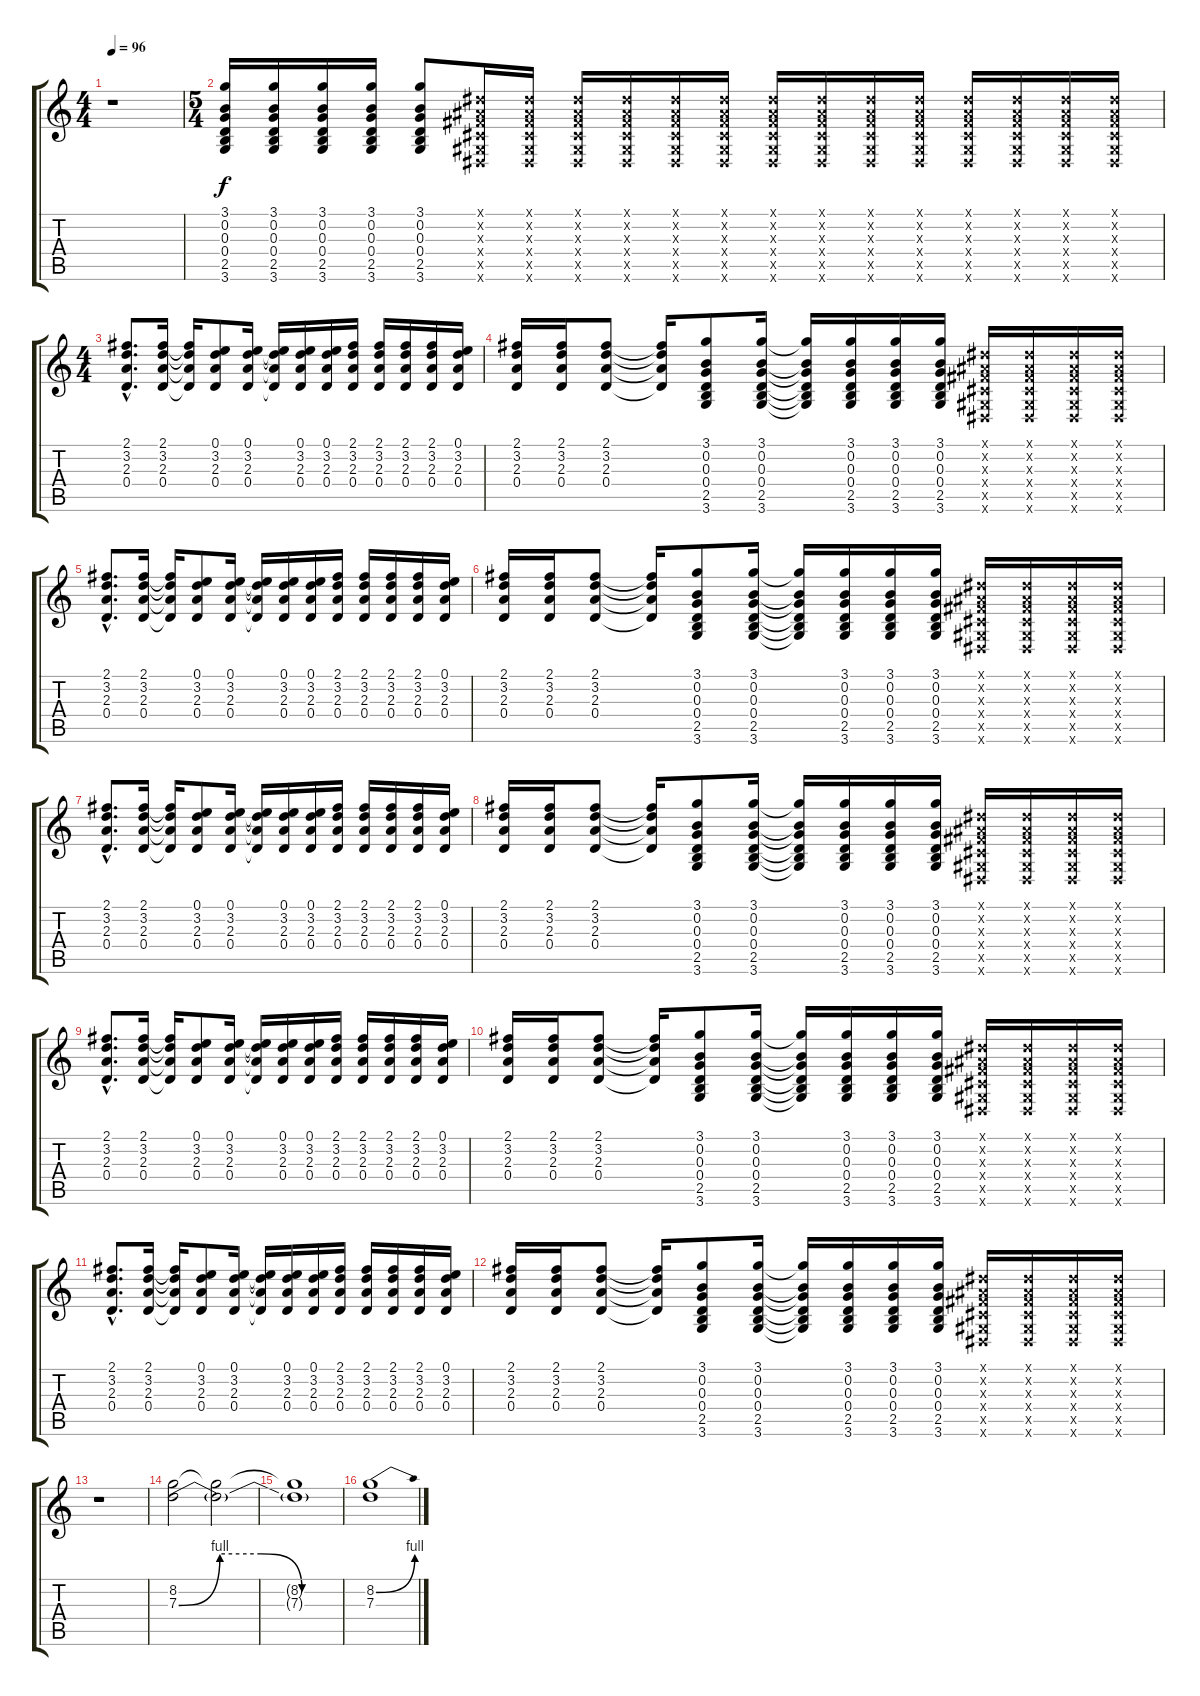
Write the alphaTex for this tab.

\track "" {instrument acousticguitarsteel}
\staff {score tabs}
\tuning (E4 B3 G3 D3 A2 E2) {hide}
\ts (4 4)
\tempo 96
\clef g2
\ks c
r.1{dy f} |
\ts (5 4)
(3.1 0.2 0.3 0.4 2.5 3.6).16 (3.1 0.2 0.3 0.4 2.5 3.6).16 (3.1 0.2 0.3 0.4 2.5 3.6).16 (3.1 0.2 0.3 0.4 2.5 3.6).16 (3.1 0.2 0.3 0.4 2.5 3.6).8 (-1.1{x} -1.2{x} -1.3{x} -1.4{x} -1.5{x} -1.6{x}).16 (-1.1{x} -1.2{x} -1.3{x} -1.4{x} -1.5{x} -1.6{x}).16 (-1.1{x} -1.2{x} -1.3{x} -1.4{x} -1.5{x} -1.6{x}).16 (-1.1{x} -1.2{x} -1.3{x} -1.4{x} -1.5{x} -1.6{x}).16 (-1.1{x} -1.2{x} -1.3{x} -1.4{x} -1.5{x} -1.6{x}).16 (-1.1{x} -1.2{x} -1.3{x} -1.4{x} -1.5{x} -1.6{x}).16 (-1.1{x} -1.2{x} -1.3{x} -1.4{x} -1.5{x} -1.6{x}).16 (-1.1{x} -1.2{x} -1.3{x} -1.4{x} -1.5{x} -1.6{x}).16 (-1.1{x} -1.2{x} -1.3{x} -1.4{x} -1.5{x} -1.6{x}).16 (-1.1{x} -1.2{x} -1.3{x} -1.4{x} -1.5{x} -1.6{x}).16 (-1.1{x} -1.2{x} -1.3{x} -1.4{x} -1.5{x} -1.6{x}).16 (-1.1{x} -1.2{x} -1.3{x} -1.4{x} -1.5{x} -1.6{x}).16 (-1.1{x} -1.2{x} -1.3{x} -1.4{x} -1.5{x} -1.6{x}).16 (-1.1{x} -1.2{x} -1.3{x} -1.4{x} -1.5{x} -1.6{x}).16 |
\ts (4 4)
(2.1{hac} 3.2{hac} 2.3{hac} 0.4{hac}).8{d} (2.1 3.2 2.3 0.4).16 (2.1{t} 3.2{t} 2.3{t} 0.4{t}).16 (0.1 3.2 2.3 0.4).8 (0.1 3.2 2.3 0.4).16 (0.1{t} 3.2{t} 2.3{t} 0.4{t}).16 (0.1 3.2 2.3 0.4).16 (0.1 3.2 2.3 0.4).16 (2.1 3.2 2.3 0.4).16 (2.1 3.2 2.3 0.4).16 (2.1 3.2 2.3 0.4).16 (2.1 3.2 2.3 0.4).16 (0.1 3.2 2.3 0.4).16 |
(2.1 3.2 2.3 0.4).16 (2.1 3.2 2.3 0.4).16 (2.1 3.2 2.3 0.4).8 (2.1{t} 3.2{t} 2.3{t} 0.4{t}).16 (3.1 0.2 0.3 0.4 2.5 3.6).8 (3.1 0.2 0.3 0.4 2.5 3.6).16 (3.1{t} 0.2{t} 0.3{t} 0.4{t} 2.5{t} 3.6{t}).16 (3.1 0.2 0.3 0.4 2.5 3.6).16 (3.1 0.2 0.3 0.4 2.5 3.6).16 (3.1 0.2 0.3 0.4 2.5 3.6).16 (-1.1{x} -1.2{x} -1.3{x} -1.4{x} -1.5{x} -1.6{x}).16 (-1.1{x} -1.2{x} -1.3{x} -1.4{x} -1.5{x} -1.6{x}).16 (-1.1{x} -1.2{x} -1.3{x} -1.4{x} -1.5{x} -1.6{x}).16 (-1.1{x} -1.2{x} -1.3{x} -1.4{x} -1.5{x} -1.6{x}).16 |
(2.1{hac} 3.2{hac} 2.3{hac} 0.4{hac}).8{d} (2.1 3.2 2.3 0.4).16 (2.1{t} 3.2{t} 2.3{t} 0.4{t}).16 (0.1 3.2 2.3 0.4).8 (0.1 3.2 2.3 0.4).16 (0.1{t} 3.2{t} 2.3{t} 0.4{t}).16 (0.1 3.2 2.3 0.4).16 (0.1 3.2 2.3 0.4).16 (2.1 3.2 2.3 0.4).16 (2.1 3.2 2.3 0.4).16 (2.1 3.2 2.3 0.4).16 (2.1 3.2 2.3 0.4).16 (0.1 3.2 2.3 0.4).16 |
(2.1 3.2 2.3 0.4).16 (2.1 3.2 2.3 0.4).16 (2.1 3.2 2.3 0.4).8 (2.1{t} 3.2{t} 2.3{t} 0.4{t}).16 (3.1 0.2 0.3 0.4 2.5 3.6).8 (3.1 0.2 0.3 0.4 2.5 3.6).16 (3.1{t} 0.2{t} 0.3{t} 0.4{t} 2.5{t} 3.6{t}).16 (3.1 0.2 0.3 0.4 2.5 3.6).16 (3.1 0.2 0.3 0.4 2.5 3.6).16 (3.1 0.2 0.3 0.4 2.5 3.6).16 (-1.1{x} -1.2{x} -1.3{x} -1.4{x} -1.5{x} -1.6{x}).16 (-1.1{x} -1.2{x} -1.3{x} -1.4{x} -1.5{x} -1.6{x}).16 (-1.1{x} -1.2{x} -1.3{x} -1.4{x} -1.5{x} -1.6{x}).16 (-1.1{x} -1.2{x} -1.3{x} -1.4{x} -1.5{x} -1.6{x}).16 |
(2.1{hac} 3.2{hac} 2.3{hac} 0.4{hac}).8{d} (2.1 3.2 2.3 0.4).16 (2.1{t} 3.2{t} 2.3{t} 0.4{t}).16 (0.1 3.2 2.3 0.4).8 (0.1 3.2 2.3 0.4).16 (0.1{t} 3.2{t} 2.3{t} 0.4{t}).16 (0.1 3.2 2.3 0.4).16 (0.1 3.2 2.3 0.4).16 (2.1 3.2 2.3 0.4).16 (2.1 3.2 2.3 0.4).16 (2.1 3.2 2.3 0.4).16 (2.1 3.2 2.3 0.4).16 (0.1 3.2 2.3 0.4).16 |
(2.1 3.2 2.3 0.4).16 (2.1 3.2 2.3 0.4).16 (2.1 3.2 2.3 0.4).8 (2.1{t} 3.2{t} 2.3{t} 0.4{t}).16 (3.1 0.2 0.3 0.4 2.5 3.6).8 (3.1 0.2 0.3 0.4 2.5 3.6).16 (3.1{t} 0.2{t} 0.3{t} 0.4{t} 2.5{t} 3.6{t}).16 (3.1 0.2 0.3 0.4 2.5 3.6).16 (3.1 0.2 0.3 0.4 2.5 3.6).16 (3.1 0.2 0.3 0.4 2.5 3.6).16 (-1.1{x} -1.2{x} -1.3{x} -1.4{x} -1.5{x} -1.6{x}).16 (-1.1{x} -1.2{x} -1.3{x} -1.4{x} -1.5{x} -1.6{x}).16 (-1.1{x} -1.2{x} -1.3{x} -1.4{x} -1.5{x} -1.6{x}).16 (-1.1{x} -1.2{x} -1.3{x} -1.4{x} -1.5{x} -1.6{x}).16 |
(2.1{hac} 3.2{hac} 2.3{hac} 0.4{hac}).8{d} (2.1 3.2 2.3 0.4).16 (2.1{t} 3.2{t} 2.3{t} 0.4{t}).16 (0.1 3.2 2.3 0.4).8 (0.1 3.2 2.3 0.4).16 (0.1{t} 3.2{t} 2.3{t} 0.4{t}).16 (0.1 3.2 2.3 0.4).16 (0.1 3.2 2.3 0.4).16 (2.1 3.2 2.3 0.4).16 (2.1 3.2 2.3 0.4).16 (2.1 3.2 2.3 0.4).16 (2.1 3.2 2.3 0.4).16 (0.1 3.2 2.3 0.4).16 |
(2.1 3.2 2.3 0.4).16 (2.1 3.2 2.3 0.4).16 (2.1 3.2 2.3 0.4).8 (2.1{t} 3.2{t} 2.3{t} 0.4{t}).16 (3.1 0.2 0.3 0.4 2.5 3.6).8 (3.1 0.2 0.3 0.4 2.5 3.6).16 (3.1{t} 0.2{t} 0.3{t} 0.4{t} 2.5{t} 3.6{t}).16 (3.1 0.2 0.3 0.4 2.5 3.6).16 (3.1 0.2 0.3 0.4 2.5 3.6).16 (3.1 0.2 0.3 0.4 2.5 3.6).16 (-1.1{x} -1.2{x} -1.3{x} -1.4{x} -1.5{x} -1.6{x}).16 (-1.1{x} -1.2{x} -1.3{x} -1.4{x} -1.5{x} -1.6{x}).16 (-1.1{x} -1.2{x} -1.3{x} -1.4{x} -1.5{x} -1.6{x}).16 (-1.1{x} -1.2{x} -1.3{x} -1.4{x} -1.5{x} -1.6{x}).16 |
(2.1{hac} 3.2{hac} 2.3{hac} 0.4{hac}).8{d} (2.1 3.2 2.3 0.4).16 (2.1{t} 3.2{t} 2.3{t} 0.4{t}).16 (0.1 3.2 2.3 0.4).8 (0.1 3.2 2.3 0.4).16 (0.1{t} 3.2{t} 2.3{t} 0.4{t}).16 (0.1 3.2 2.3 0.4).16 (0.1 3.2 2.3 0.4).16 (2.1 3.2 2.3 0.4).16 (2.1 3.2 2.3 0.4).16 (2.1 3.2 2.3 0.4).16 (2.1 3.2 2.3 0.4).16 (0.1 3.2 2.3 0.4).16 |
(2.1 3.2 2.3 0.4).16 (2.1 3.2 2.3 0.4).16 (2.1 3.2 2.3 0.4).8 (2.1{t} 3.2{t} 2.3{t} 0.4{t}).16 (3.1 0.2 0.3 0.4 2.5 3.6).8 (3.1 0.2 0.3 0.4 2.5 3.6).16 (3.1{t} 0.2{t} 0.3{t} 0.4{t} 2.5{t} 3.6{t}).16 (3.1 0.2 0.3 0.4 2.5 3.6).16 (3.1 0.2 0.3 0.4 2.5 3.6).16 (3.1 0.2 0.3 0.4 2.5 3.6).16 (-1.1{x} -1.2{x} -1.3{x} -1.4{x} -1.5{x} -1.6{x}).16 (-1.1{x} -1.2{x} -1.3{x} -1.4{x} -1.5{x} -1.6{x}).16 (-1.1{x} -1.2{x} -1.3{x} -1.4{x} -1.5{x} -1.6{x}).16 (-1.1{x} -1.2{x} -1.3{x} -1.4{x} -1.5{x} -1.6{x}).16 |
r.1 |
(8.2 7.3{be (custom 0 0 15 4 30 4 45 0 60 0)}).2 (8.2{t} 7.3{t}).2 |
(8.2{t} 7.3{t}).1 |
(8.2{be (bend 0 0 60 4)} 7.3).1
